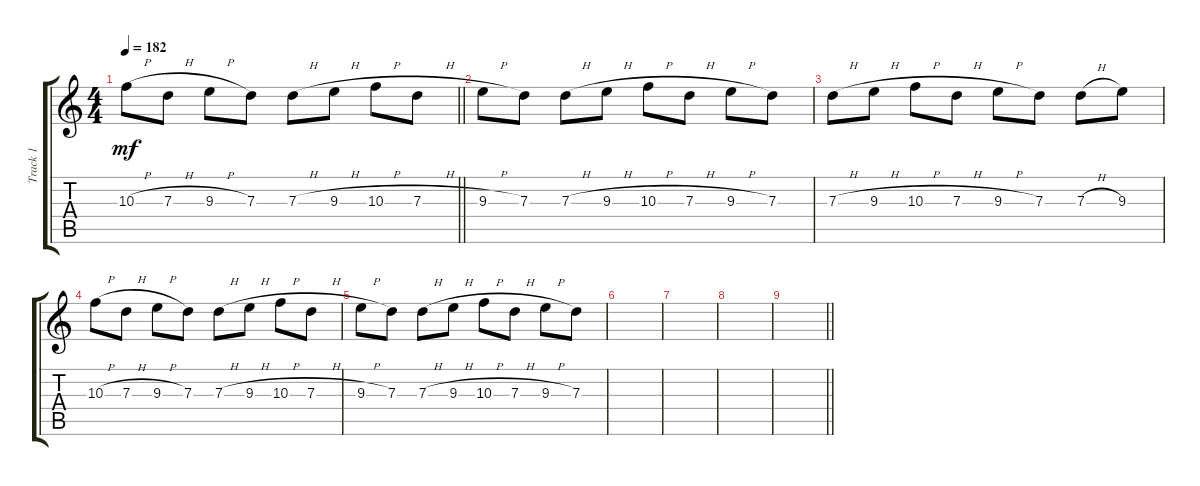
\track ("Track 1" "Track 1") {instrument distortionguitar}
\staff {score tabs}
\tuning (E4 B3 G3 D3 A2 D2) {hide}
\ts (4 4)
\tempo 182
\clef g2
\barLineRight lightlight
\ks c
10.3{h}.8{dy mf} 7.3{h}.8 9.3{h}.8 7.3.8 7.3{h}.8 9.3{h}.8 10.3{h}.8 7.3{h}.8 |
9.3{h}.8 7.3.8 7.3{h}.8 9.3{h}.8 10.3{h}.8 7.3{h}.8 9.3{h}.8 7.3.8 |
7.3{h}.8 9.3{h}.8 10.3{h}.8 7.3{h}.8 9.3{h}.8 7.3.8 7.3{h}.8 9.3.8 |
10.3{h}.8 7.3{h}.8 9.3{h}.8 7.3.8 7.3{h}.8 9.3{h}.8 10.3{h}.8 7.3{h}.8 |
9.3{h}.8 7.3.8 7.3{h}.8 9.3{h}.8 10.3{h}.8 7.3{h}.8 9.3{h}.8 7.3.8 |
|
|
|
\barLineRight lightlight
